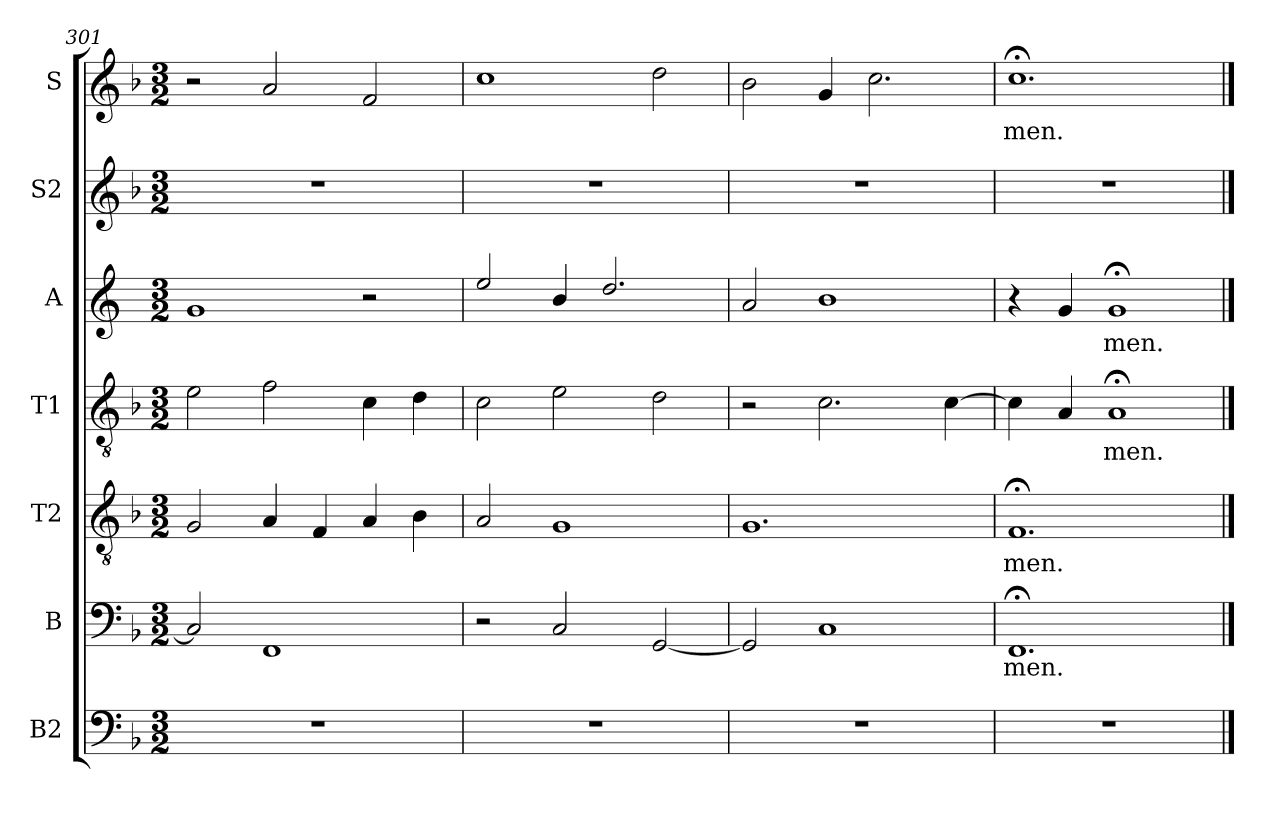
**kern	**kern	**text	**kern	**text	**kern	**text	**kern	**text	**kern	**kern	**text
*part7	*part6	*part6	*part5	*part5	*part4	*part4	*part3	*part3	*part2	*part1	*part1
*staff7	*staff6	*staff6	*staff5	*staff5	*staff4	*staff4	*staff3	*staff3	*staff2	*staff1	*staff1
*I"B2	*I"B	*	*I"T2	*	*I"T1	*	*I"A	*	*I"S2	*I"S	*
*I'B2	*I'B	*	*I'T2	*	*I'T1	*	*I'A	*	*I'S2	*I'S	*
*clefF4	*clefF4	*	*clefGv2	*	*clefGv2	*	*clefG2	*	*clefG2	*clefG2	*
*	*	*	*	*	*	*	*ITrd4c7	*	*	*	*
*k[b-]	*k[b-]	*	*k[b-]	*	*k[b-]	*	*k[b-]	*	*k[b-]	*k[b-]	*
*M3/2	*M3/2	*	*M3/2	*	*M3/2	*	*M3/2	*	*M3/2	*M3/2	*
=301	=301	=301	=301	=301	=301	=301	=301	=301	=301	=301	=301
1.r	2C/]	.	2G/	.	2e\	.	1c	.	1.r	2r	.
.	1FF	.	4A/	.	2f\	.	.	.	.	2a/	.
.	.	.	4F/	.	.	.	.	.	.	.	.
.	.	.	4A/	.	4c\	.	2r	.	.	2f/	.
.	.	.	4B-\	.	4d\	.	.	.	.	.	.
=302	=302	=302	=302	=302	=302	=302	=302	=302	=302	=302	=302
1.r	2r	.	2A/	.	2c\	.	2a/	.	1.r	1cc	.
.	2C/	.	1G	.	2e\	.	4e/	.	.	.	.
.	.	.	.	.	.	.	2.g/	.	.	.	.
.	[2GG/	.	.	.	2d\	.	.	.	.	2dd\	.
=303	=303	=303	=303	=303	=303	=303	=303	=303	=303	=303	=303
1.r	2GG/]	.	1.G	.	2r	.	2d/	.	1.r	2b-\	.
.	1C	.	.	.	2.c\	.	1e	.	.	4g/	.
.	.	.	.	.	.	.	.	.	.	2.cc\	.
.	.	.	.	.	[4c\	.	.	.	.	.	.
=304	=304	=304	=304	=304	=304	=304	=304	=304	=304	=304	=304
1.r	1.FF;<	men.	1.F;<	men.	4c\]	.	4r	.	1.r	1.cc;<	men.
.	.	.	.	.	4A/	.	4c/	.	.	.	.
.	.	.	.	.	1A;<	men.	1c;<	men.	.	.	.
==	==	==	==	==	==	==	==	==	==	==	==
*-	*-	*-	*-	*-	*-	*-	*-	*-	*-	*-	*-
